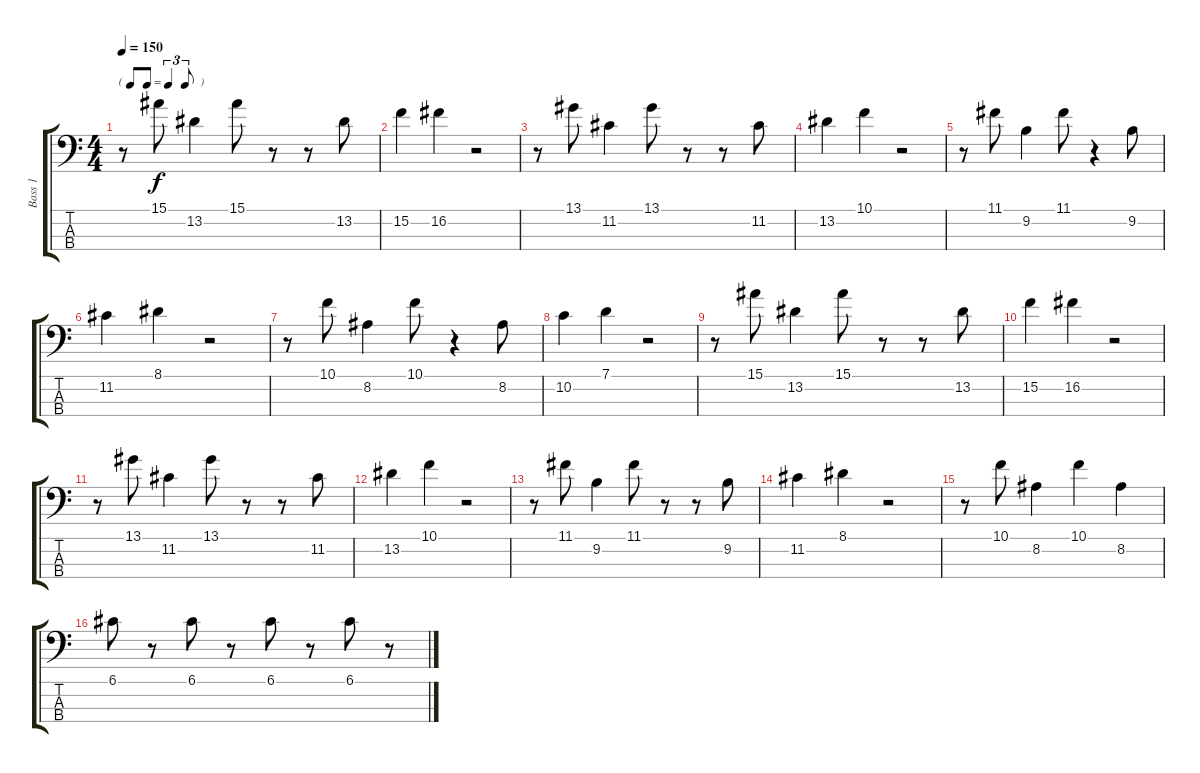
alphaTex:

\track ("Bass 1" "Bass 1") {instrument acousticbass}
\staff {score tabs}
\tuning (G2 D2 A1 E1) {hide}
\ts (4 4)
\tf triplet8th
\tempo 150
\clef f4
\ks c
r.8{dy f} 15.1.8 13.2.4 15.1.8 r.8 r.8 13.2.8 |
15.2.4 16.2.4 r.2 |
r.8 13.1.8 11.2.4 13.1.8 r.8 r.8 11.2.8 |
13.2.4 10.1.4 r.2 |
r.8 11.1.8 9.2.4 11.1.8 r.4 9.2.8 |
11.2.4 8.1.4 r.2 |
r.8 10.1.8 8.2.4 10.1.8 r.4 8.2.8 |
10.2.4 7.1.4 r.2 |
r.8 15.1.8 13.2.4 15.1.8 r.8 r.8 13.2.8 |
15.2.4 16.2.4 r.2 |
r.8 13.1.8 11.2.4 13.1.8 r.8 r.8 11.2.8 |
13.2.4 10.1.4 r.2 |
r.8 11.1.8 9.2.4 11.1.8 r.8 r.8 9.2.8 |
11.2.4 8.1.4 r.2 |
r.8 10.1.8 8.2.4 10.1.4 8.2.4 |
6.1.8 r.8 6.1.8 r.8 6.1.8 r.8 6.1.8 r.8
